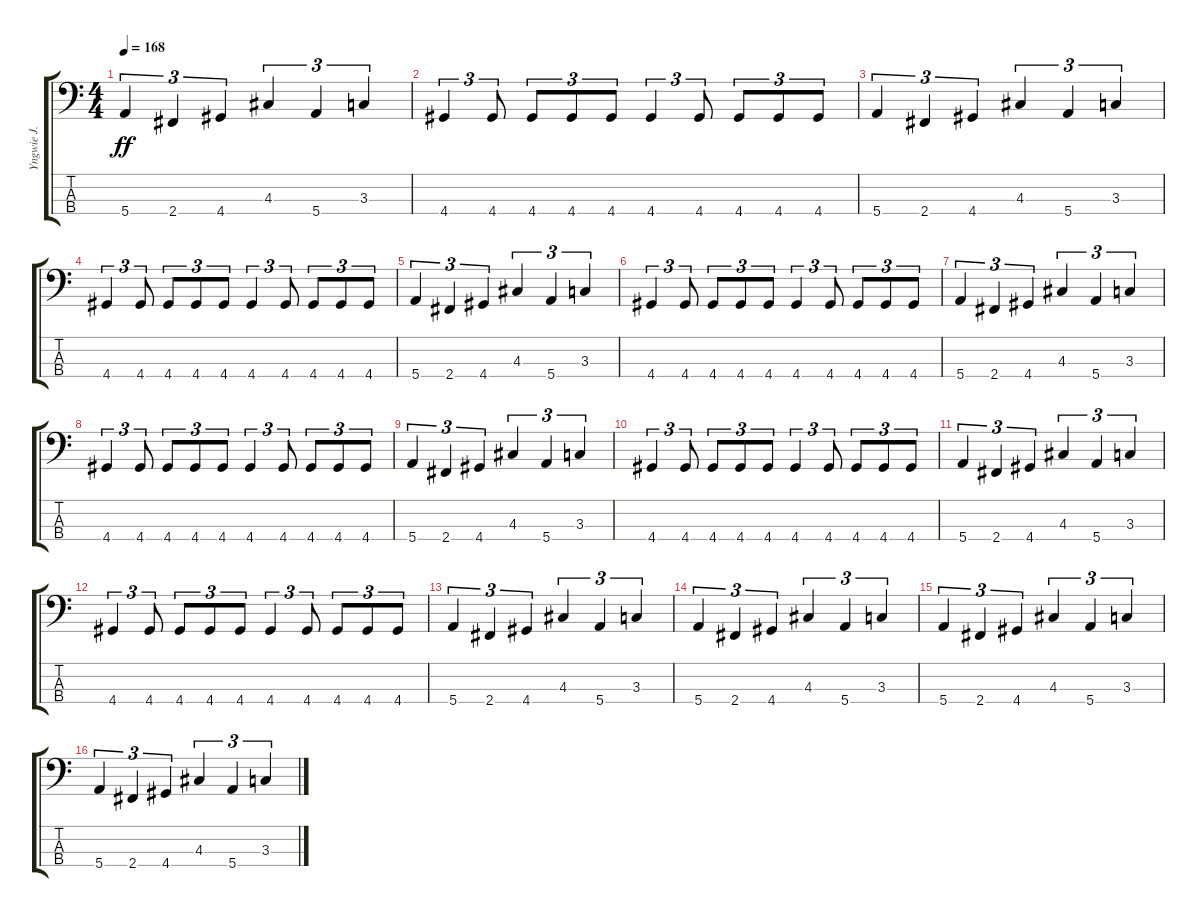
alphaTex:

\track ("Yngwie J. Malmsteen (Bass)" "Yngwie J. ") {instrument electricbasspick}
\staff {score tabs}
\tuning (G2 D2 A1 E1) {hide}
\ts (4 4)
\tempo 168
\clef f4
\ks c
5.4.4{tu (3 2) dy ff} 2.4.4{tu (3 2)} 4.4.4{tu (3 2)} 4.3.4{tu (3 2)} 5.4.4{tu (3 2)} 3.3.4{tu (3 2)} |
4.4.4{tu (3 2)} 4.4.8{tu (3 2)} 4.4.8{tu (3 2)} 4.4.8{tu (3 2)} 4.4.8{tu (3 2)} 4.4.4{tu (3 2)} 4.4.8{tu (3 2)} 4.4.8{tu (3 2)} 4.4.8{tu (3 2)} 4.4.8{tu (3 2)} |
5.4.4{tu (3 2)} 2.4.4{tu (3 2)} 4.4.4{tu (3 2)} 4.3.4{tu (3 2)} 5.4.4{tu (3 2)} 3.3.4{tu (3 2)} |
4.4.4{tu (3 2)} 4.4.8{tu (3 2)} 4.4.8{tu (3 2)} 4.4.8{tu (3 2)} 4.4.8{tu (3 2)} 4.4.4{tu (3 2)} 4.4.8{tu (3 2)} 4.4.8{tu (3 2)} 4.4.8{tu (3 2)} 4.4.8{tu (3 2)} |
5.4.4{tu (3 2)} 2.4.4{tu (3 2)} 4.4.4{tu (3 2)} 4.3.4{tu (3 2)} 5.4.4{tu (3 2)} 3.3.4{tu (3 2)} |
4.4.4{tu (3 2)} 4.4.8{tu (3 2)} 4.4.8{tu (3 2)} 4.4.8{tu (3 2)} 4.4.8{tu (3 2)} 4.4.4{tu (3 2)} 4.4.8{tu (3 2)} 4.4.8{tu (3 2)} 4.4.8{tu (3 2)} 4.4.8{tu (3 2)} |
5.4.4{tu (3 2)} 2.4.4{tu (3 2)} 4.4.4{tu (3 2)} 4.3.4{tu (3 2)} 5.4.4{tu (3 2)} 3.3.4{tu (3 2)} |
4.4.4{tu (3 2)} 4.4.8{tu (3 2)} 4.4.8{tu (3 2)} 4.4.8{tu (3 2)} 4.4.8{tu (3 2)} 4.4.4{tu (3 2)} 4.4.8{tu (3 2)} 4.4.8{tu (3 2)} 4.4.8{tu (3 2)} 4.4.8{tu (3 2)} |
5.4.4{tu (3 2)} 2.4.4{tu (3 2)} 4.4.4{tu (3 2)} 4.3.4{tu (3 2)} 5.4.4{tu (3 2)} 3.3.4{tu (3 2)} |
4.4.4{tu (3 2)} 4.4.8{tu (3 2)} 4.4.8{tu (3 2)} 4.4.8{tu (3 2)} 4.4.8{tu (3 2)} 4.4.4{tu (3 2)} 4.4.8{tu (3 2)} 4.4.8{tu (3 2)} 4.4.8{tu (3 2)} 4.4.8{tu (3 2)} |
5.4.4{tu (3 2)} 2.4.4{tu (3 2)} 4.4.4{tu (3 2)} 4.3.4{tu (3 2)} 5.4.4{tu (3 2)} 3.3.4{tu (3 2)} |
4.4.4{tu (3 2)} 4.4.8{tu (3 2)} 4.4.8{tu (3 2)} 4.4.8{tu (3 2)} 4.4.8{tu (3 2)} 4.4.4{tu (3 2)} 4.4.8{tu (3 2)} 4.4.8{tu (3 2)} 4.4.8{tu (3 2)} 4.4.8{tu (3 2)} |
5.4.4{tu (3 2)} 2.4.4{tu (3 2)} 4.4.4{tu (3 2)} 4.3.4{tu (3 2)} 5.4.4{tu (3 2)} 3.3.4{tu (3 2)} |
5.4.4{tu (3 2)} 2.4.4{tu (3 2)} 4.4.4{tu (3 2)} 4.3.4{tu (3 2)} 5.4.4{tu (3 2)} 3.3.4{tu (3 2)} |
5.4.4{tu (3 2)} 2.4.4{tu (3 2)} 4.4.4{tu (3 2)} 4.3.4{tu (3 2)} 5.4.4{tu (3 2)} 3.3.4{tu (3 2)} |
5.4.4{tu (3 2)} 2.4.4{tu (3 2)} 4.4.4{tu (3 2)} 4.3.4{tu (3 2)} 5.4.4{tu (3 2)} 3.3.4{tu (3 2)}
